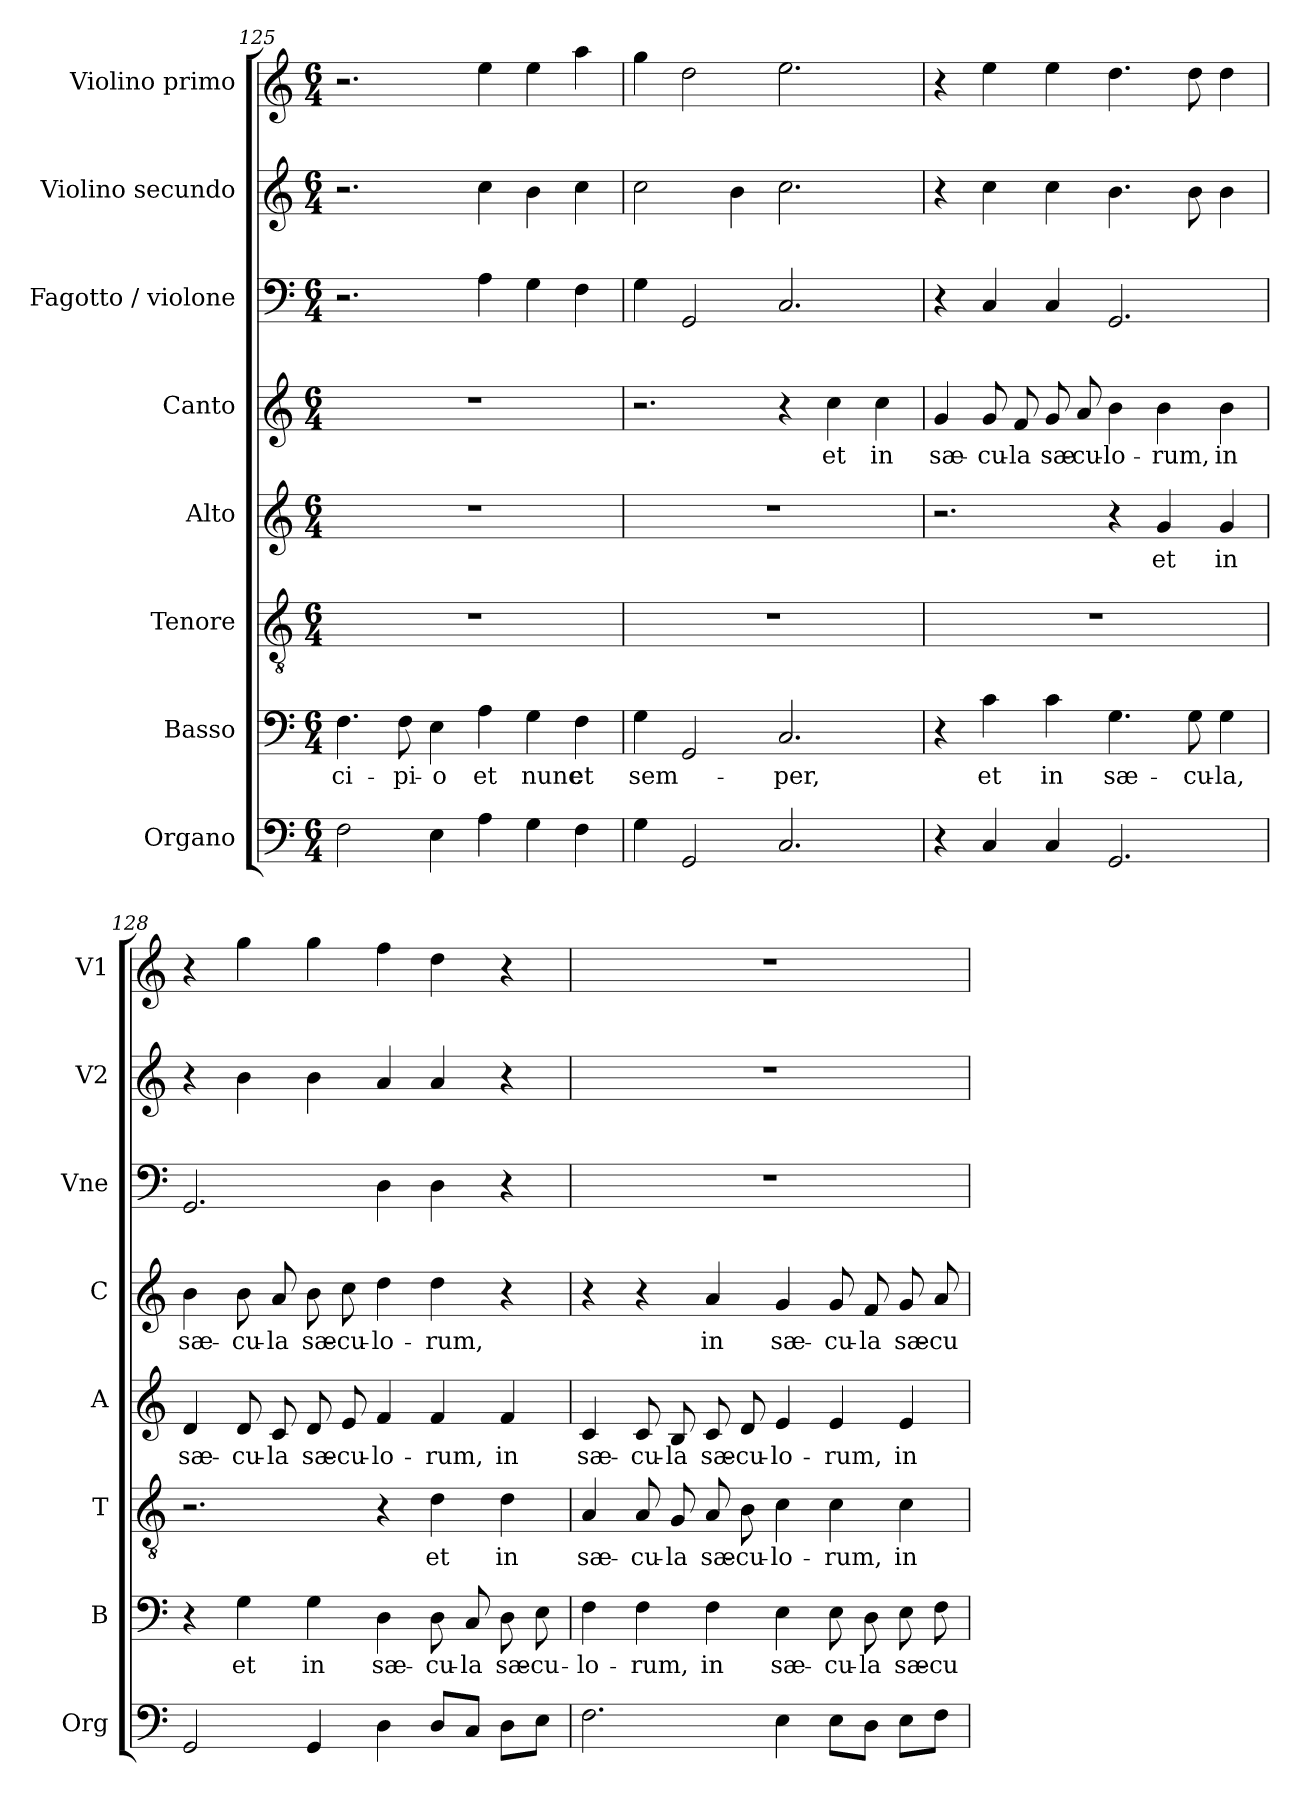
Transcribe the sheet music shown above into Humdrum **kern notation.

**kern	**kern	**text	**kern	**text	**kern	**text	**kern	**text	**kern	**kern	**kern
*part8	*part7	*part7	*part6	*part6	*part5	*part5	*part4	*part4	*part3	*part2	*part1
*staff8	*staff7	*staff7	*staff6	*staff6	*staff5	*staff5	*staff4	*staff4	*staff3	*staff2	*staff1
*I"Organo	*I"Basso	*	*I"Tenore	*	*I"Alto	*	*I"Canto	*	*I"Fagotto / violone	*I"Violino secundo	*I"Violino primo
*I'Org	*I'B	*	*I'T	*	*I'A	*	*I'C	*	*I'Vne	*I'V2	*I'V1
*clefF4	*clefF4	*	*clefGv2	*	*clefG2	*	*clefG2	*	*clefF4	*clefG2	*clefG2
*k[]	*k[]	*	*k[]	*	*k[]	*	*k[]	*	*k[]	*k[]	*k[]
*C:	*C:	*	*C:	*	*C:	*	*C:	*	*C:	*C:	*C:
*M6/4	*M6/4	*	*M6/4	*	*M6/4	*	*M6/4	*	*M6/4	*M6/4	*M6/4
=125	=125	=125	=125	=125	=125	=125	=125	=125	=125	=125	=125
!	!	!LO:LY:b	!	!	!	!	!	!	!	!	!
2F\	4.F\	-ci-	1.r	.	1.r	.	1.r	.	2.r	2.r	2.r
!	!	!LO:LY:b	!	!	!	!	!	!	!	!	!
.	8F\	-pi-	.	.	.	.	.	.	.	.	.
!	!	!LO:LY:b	!	!	!	!	!	!	!	!	!
4E\	4E\	-o	.	.	.	.	.	.	.	.	.
!	!	!LO:LY:b	!	!	!	!	!	!	!	!	!
4A\	4A\	et	.	.	.	.	.	.	4A\	4cc\	4ee\
!	!	!LO:LY:b	!	!	!	!	!	!	!	!	!
4G\	4G\	nunc	.	.	.	.	.	.	4G\	4b\	4ee\
!	!	!LO:LY:b	!	!	!	!	!	!	!	!	!
4F\	4F\	et	.	.	.	.	.	.	4F\	4cc\	4aa\
!!LO:LB:g=z
=126	=126	=126	=126	=126	=126	=126	=126	=126	=126	=126	=126
!	!	!LO:LY:b	!	!	!	!	!	!	!	!	!
4G\	4G\	sem-	1.r	.	1.r	.	2.r	.	4G\	2cc\	4gg\
2GG/	2GG/	.	.	.	.	.	.	.	2GG/	.	2dd\
.	.	.	.	.	.	.	.	.	.	4b\	.
!	!	!LO:LY:b	!	!	!	!	!	!	!	!	!
2.C/	2.C/	-per,	.	.	.	.	4r	.	2.C/	2.cc\	2.ee\
!	!	!	!	!	!	!	!	!LO:LY:b	!	!	!
.	.	.	.	.	.	.	4cc\	et	.	.	.
!	!	!	!	!	!	!	!	!LO:LY:b	!	!	!
.	.	.	.	.	.	.	4cc\	in	.	.	.
=127	=127	=127	=127	=127	=127	=127	=127	=127	=127	=127	=127
!	!	!	!	!	!	!	!	!LO:LY:b	!	!	!
4r	4r	.	1.r	.	2.r	.	4g/	sæ-	4r	4r	4r
!	!	!LO:LY:b	!	!	!	!	!	!LO:LY:b	!	!	!
4C/	4c\	et	.	.	.	.	8g/	-cu-	4C/	4cc\	4ee\
!	!	!	!	!	!	!	!	!LO:LY:b	!	!	!
.	.	.	.	.	.	.	8f/	-la	.	.	.
!	!	!LO:LY:b	!	!	!	!	!	!LO:LY:b	!	!	!
4C/	4c\	in	.	.	.	.	8g/	sæ-	4C/	4cc\	4ee\
!	!	!	!	!	!	!	!	!LO:LY:b	!	!	!
.	.	.	.	.	.	.	8a/	-cu-	.	.	.
!	!	!LO:LY:b	!	!	!	!	!	!LO:LY:b	!	!	!
2.GG/	4.G\	sæ-	.	.	4r	.	4b\	-lo-	2.GG/	4.b\	4.dd\
!	!	!	!	!	!	!LO:LY:b	!	!LO:LY:b	!	!	!
.	.	.	.	.	4g/	et	4b\	-rum,	.	.	.
!	!	!LO:LY:b	!	!	!	!	!	!	!	!	!
.	8G\	-cu-	.	.	.	.	.	.	.	8b\	8dd\
!	!	!LO:LY:b	!	!	!	!LO:LY:b	!	!LO:LY:b	!	!	!
.	4G\	-la,	.	.	4g/	in	4b\	in	.	4b\	4dd\
=128	=128	=128	=128	=128	=128	=128	=128	=128	=128	=128	=128
!	!	!	!	!	!	!LO:LY:b	!	!LO:LY:b	!	!	!
2GG/	4r	.	2.r	.	4d/	sæ-	4b\	sæ-	2.GG/	4r	4r
!	!	!LO:LY:b	!	!	!	!LO:LY:b	!	!LO:LY:b	!	!	!
.	4G\	et	.	.	8d/	-cu-	8b\	-cu-	.	4b\	4gg\
!	!	!	!	!	!	!LO:LY:b	!	!LO:LY:b	!	!	!
.	.	.	.	.	8c/	-la	8a/	-la	.	.	.
!	!	!LO:LY:b	!	!	!	!LO:LY:b	!	!LO:LY:b	!	!	!
4GG/	4G\	in	.	.	8d/	sæ-	8b\	sæ-	.	4b\	4gg\
!	!	!	!	!	!	!LO:LY:b	!	!LO:LY:b	!	!	!
.	.	.	.	.	8e/	-cu-	8cc\	-cu-	.	.	.
!	!	!LO:LY:b	!	!	!	!LO:LY:b	!	!LO:LY:b	!	!	!
4D\	4D\	sæ-	4r	.	4f/	-lo-	4dd\	-lo-	4D\	4a/	4ff\
!	!	!LO:LY:b	!	!LO:LY:b	!	!LO:LY:b	!	!LO:LY:b	!	!	!
8D/L	8D\	-cu-	4d\	et	4f/	-rum,	4dd\	-rum,	4D\	4a/	4dd\
!	!	!LO:LY:b	!	!	!	!	!	!	!	!	!
8C/J	8C/	-la	.	.	.	.	.	.	.	.	.
!	!	!LO:LY:b	!	!LO:LY:b	!	!LO:LY:b	!	!	!	!	!
8D\L	8D\	sæ-	4d\	in	4f/	in	4r	.	4r	4r	4r
!	!	!LO:LY:b	!	!	!	!	!	!	!	!	!
8E\J	8E\	-cu-	.	.	.	.	.	.	.	.	.
=129	=129	=129	=129	=129	=129	=129	=129	=129	=129	=129	=129
!	!	!LO:LY:b	!	!LO:LY:b	!	!LO:LY:b	!	!	!	!	!
2.F\	4F\	-lo-	4A/	sæ-	4c/	sæ-	4r	.	1.r	1.r	1.r
!	!	!LO:LY:b	!	!LO:LY:b	!	!LO:LY:b	!	!	!	!	!
.	4F\	-rum,	8A/	-cu-	8c/	-cu-	4r	.	.	.	.
!	!	!	!	!LO:LY:b	!	!LO:LY:b	!	!	!	!	!
.	.	.	8G/	-la	8B/	-la	.	.	.	.	.
!	!	!LO:LY:b	!	!LO:LY:b	!	!LO:LY:b	!	!LO:LY:b	!	!	!
.	4F\	in	8A/	sæ-	8c/	sæ-	4a/	in	.	.	.
!	!	!	!	!LO:LY:b	!	!LO:LY:b	!	!	!	!	!
.	.	.	8B\	-cu-	8d/	-cu-	.	.	.	.	.
!	!	!LO:LY:b	!	!LO:LY:b	!	!LO:LY:b	!	!LO:LY:b	!	!	!
4E\	4E\	sæ-	4c\	-lo-	4e/	-lo-	4g/	sæ-	.	.	.
!	!	!LO:LY:b	!	!LO:LY:b	!	!LO:LY:b	!	!LO:LY:b	!	!	!
8E\L	8E\	-cu-	4c\	-rum,	4e/	-rum,	8g/	-cu-	.	.	.
!	!	!LO:LY:b	!	!	!	!	!	!LO:LY:b	!	!	!
8D\J	8D\	-la	.	.	.	.	8f/	-la	.	.	.
!	!	!LO:LY:b	!	!LO:LY:b	!	!LO:LY:b	!	!LO:LY:b	!	!	!
8E\L	8E\	sæ-	4c\	in	4e/	in	8g/	sæ-	.	.	.
!	!	!LO:LY:b	!	!	!	!	!	!LO:LY:b	!	!	!
8F\J	8F\	-cu-	.	.	.	.	8a/	-cu-	.	.	.
=	=	=	=	=	=	=	=	=	=	=	=
*-	*-	*-	*-	*-	*-	*-	*-	*-	*-	*-	*-
